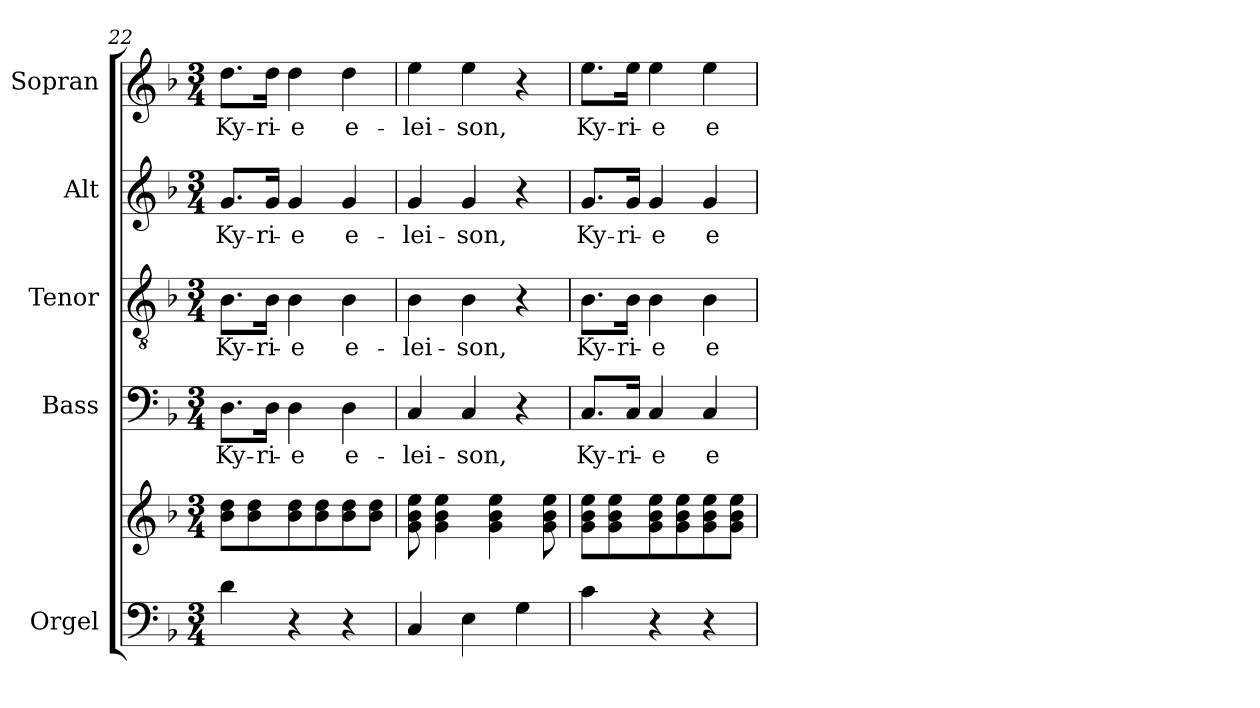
**kern	**kern	**kern	**text	**kern	**text	**kern	**text	**kern	**text
*part5	*part5	*part4	*part4	*part3	*part3	*part2	*part2	*part1	*part1
*staff6	*staff5	*staff4	*staff4	*staff3	*staff3	*staff2	*staff2	*staff1	*staff1
*I"Orgel	*	*I"Bass	*	*I"Tenor	*	*I"Alt	*	*I"Sopran	*
*I'Org.	*	*I'B	*	*I'T	*	*I'A	*	*I'S	*
*clefF4	*clefG2	*clefF4	*	*clefGv2	*	*clefG2	*	*clefG2	*
*k[b-]	*k[b-]	*k[b-]	*	*k[b-]	*	*k[b-]	*	*k[b-]	*
*F:	*F:	*F:	*	*F:	*	*F:	*	*F:	*
*M3/4	*M3/4	*M3/4	*	*M3/4	*	*M3/4	*	*M3/4	*
=22	=22	=22	=22	=22	=22	=22	=22	=22	=22
!	!	!	!LO:LY:b	!	!LO:LY:b	!	!LO:LY:b	!	!LO:LY:b
4d\	8b-\ 8dd\L	8.D\L	Ky-	8.B-\L	Ky-	8.g/L	Ky-	8.dd\L	Ky-
.	8b-\ 8dd\	.	.	.	.	.	.	.	.
!	!	!	!LO:LY:b	!	!LO:LY:b	!	!LO:LY:b	!	!LO:LY:b
.	.	16D\Jk	-ri-	16B-\Jk	-ri-	16g/Jk	-ri-	16dd\Jk	-ri-
!	!	!	!LO:LY:b	!	!LO:LY:b	!	!LO:LY:b	!	!LO:LY:b
4r	8b-\ 8dd\	4D\	-e	4B-\	-e	4g/	-e	4dd\	-e
.	8b-\ 8dd\	.	.	.	.	.	.	.	.
!	!	!	!LO:LY:b	!	!LO:LY:b	!	!LO:LY:b	!	!LO:LY:b
4r	8b-\ 8dd\	4D\	e-	4B-\	e-	4g/	e-	4dd\	e-
.	8b-\ 8dd\J	.	.	.	.	.	.	.	.
!!LO:PB:g=z
=23	=23	=23	=23	=23	=23	=23	=23	=23	=23
!	!	!	!LO:LY:b	!	!LO:LY:b	!	!LO:LY:b	!	!LO:LY:b
4C/	8g\ 8b-\ 8ee\	4C/	-lei-	4B-\	-lei-	4g/	-lei-	4ee\	-lei-
.	4g\ 4b-\ 4ee\	.	.	.	.	.	.	.	.
!	!	!	!LO:LY:b	!	!LO:LY:b	!	!LO:LY:b	!	!LO:LY:b
4E\	.	4C/	-son,	4B-\	-son,	4g/	-son,	4ee\	-son,
.	4g\ 4b-\ 4ee\	.	.	.	.	.	.	.	.
4G\	.	4r	.	4r	.	4r	.	4r	.
.	8g\ 8b-\ 8ee\	.	.	.	.	.	.	.	.
=24	=24	=24	=24	=24	=24	=24	=24	=24	=24
!	!	!	!LO:LY:b	!	!LO:LY:b	!	!LO:LY:b	!	!LO:LY:b
4c\	8g\ 8b-\ 8ee\L	8.C/L	Ky-	8.B-\L	Ky-	8.g/L	Ky-	8.ee\L	Ky-
.	8g\ 8b-\ 8ee\	.	.	.	.	.	.	.	.
!	!	!	!LO:LY:b	!	!LO:LY:b	!	!LO:LY:b	!	!LO:LY:b
.	.	16C/Jk	-ri-	16B-\Jk	-ri-	16g/Jk	-ri-	16ee\Jk	-ri-
!	!	!	!LO:LY:b	!	!LO:LY:b	!	!LO:LY:b	!	!LO:LY:b
4r	8g\ 8b-\ 8ee\	4C/	-e	4B-\	-e	4g/	-e	4ee\	-e
.	8g\ 8b-\ 8ee\	.	.	.	.	.	.	.	.
!	!	!	!LO:LY:b	!	!LO:LY:b	!	!LO:LY:b	!	!LO:LY:b
4r	8g\ 8b-\ 8ee\	4C/	e-	4B-\	e-	4g/	e-	4ee\	e-
.	8g\ 8b-\ 8ee\J	.	.	.	.	.	.	.	.
=	=	=	=	=	=	=	=	=	=
*-	*-	*-	*-	*-	*-	*-	*-	*-	*-
